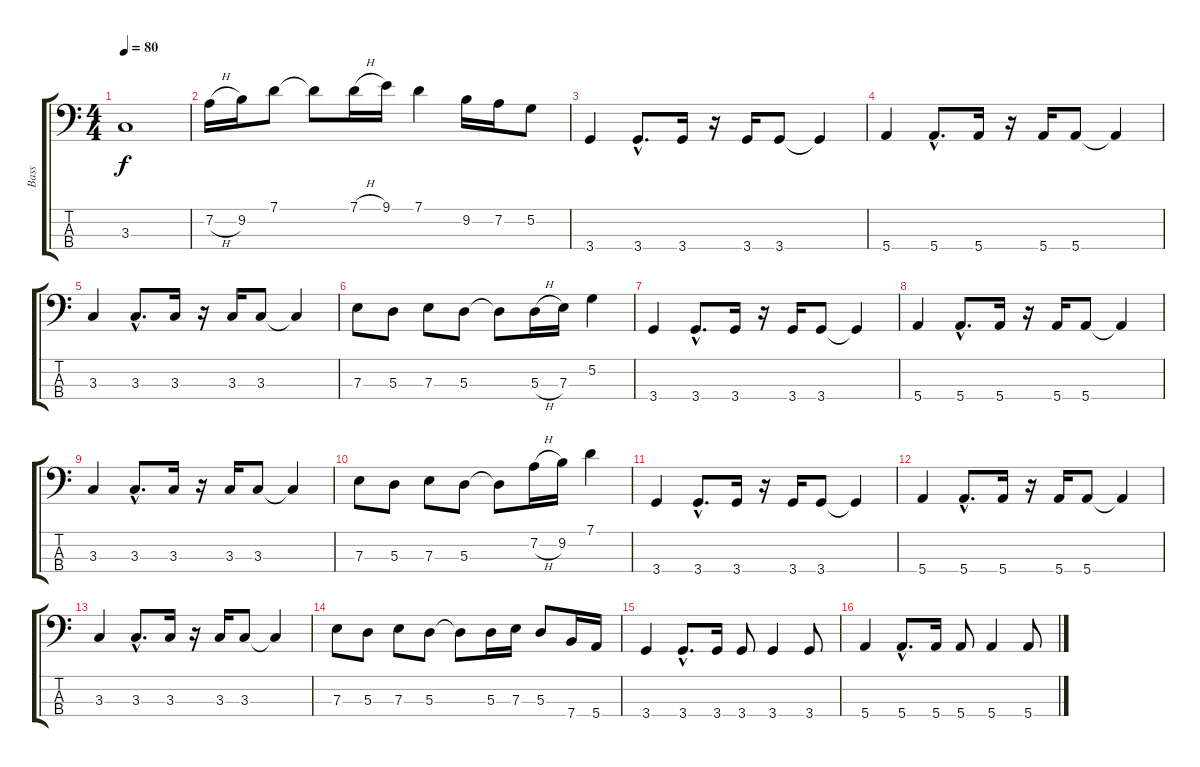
\track ("Bass" "Bass") {instrument electricbasspick}
\staff {score tabs}
\tuning (G2 D2 A1 E1) {hide}
\ts (4 4)
\tempo 80
\clef f4
\ks c
3.3.1{dy f} |
7.2{h}.16 9.2.16 7.1.8 7.1{t}.8 7.1{h}.16 9.1.16 7.1.4 9.2.16 7.2.16 5.2.8 |
3.4.4 3.4{hac}.8{d} 3.4.16 r.16 3.4.16 3.4.8 3.4{t}.4 |
5.4.4 5.4{hac}.8{d} 5.4.16 r.16 5.4.16 5.4.8 5.4{t}.4 |
3.3.4 3.3{hac}.8{d} 3.3.16 r.16 3.3.16 3.3.8 3.3{t}.4 |
7.3.8 5.3.8 7.3.8 5.3.8 5.3{t}.8 5.3{h}.16 7.3.16 5.2.4 |
3.4.4 3.4{hac}.8{d} 3.4.16 r.16 3.4.16 3.4.8 3.4{t}.4 |
5.4.4 5.4{hac}.8{d} 5.4.16 r.16 5.4.16 5.4.8 5.4{t}.4 |
3.3.4 3.3{hac}.8{d} 3.3.16 r.16 3.3.16 3.3.8 3.3{t}.4 |
7.3.8 5.3.8 7.3.8 5.3.8 5.3{t}.8 7.2{h}.16 9.2.16 7.1.4 |
3.4.4 3.4{hac}.8{d} 3.4.16 r.16 3.4.16 3.4.8 3.4{t}.4 |
5.4.4 5.4{hac}.8{d} 5.4.16 r.16 5.4.16 5.4.8 5.4{t}.4 |
3.3.4 3.3{hac}.8{d} 3.3.16 r.16 3.3.16 3.3.8 3.3{t}.4 |
7.3.8 5.3.8 7.3.8 5.3.8 5.3{t}.8 5.3.16 7.3.16 5.3.8 7.4.16 5.4.16 |
3.4.4 3.4{hac}.8{d} 3.4.16 3.4.8 3.4.4 3.4.8 |
5.4.4 5.4{hac}.8{d} 5.4.16 5.4.8 5.4.4 5.4.8
